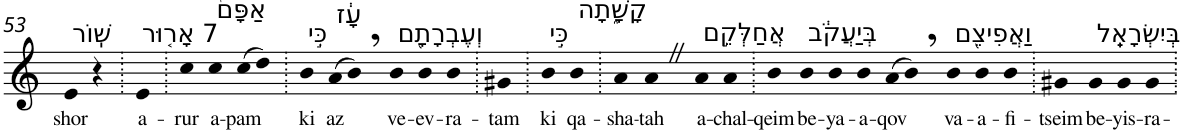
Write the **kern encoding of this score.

**kern	**text
*part1	*part1
*staff1	*staff1
*I"Piano	*
*I'Pno	*
!!LO:PB:g=z
*clefG2	*
*k[]	*
=53	=53
!LO:TX:a:t=שֽׁוֹר	!
!	!LO:LY:b
4e	shor
4r	.
=54.	=54.
!LO:TX:a:t=7 אָר֤וּר	!
!	!LO:LY:b
4e	a-
=55.	=55.
!	!LO:LY:b
4cc	-rur
!LO:TX:a:t=אַפָּם֙	!
!	!LO:LY:b
4cc	a-
!	!LO:LY:b
(>8cc	-pam
8dd)	.
=56.	=56.
!LO:TX:a:t=כִּ֣י	!
!	!LO:LY:b
4b	ki
!LO:TX:a:t=עָ֔ז	!
!	!LO:LY:b
(>8a	az
8b,)	.
!LO:TX:a:t=וְעֶבְרָתָ֖ם	!
!	!LO:LY:b
4b	ve-
!	!LO:LY:b
4b	-ev-
!	!LO:LY:b
4b	-ra-
=57.	=57.
!	!LO:LY:b
4g#X	-tam
=58.	=58.
!LO:TX:a:t=כִּ֣י	!
!	!LO:LY:b
4b	ki
!LO:TX:a:t=קָשָׁ֑תָה	!
!	!LO:LY:b
4b	qa-
=59.	=59.
!	!LO:LY:b
4a	-sha-
!	!LO:LY:b
4aZ	-tah
!LO:TX:a:t=אֲחַלְּקֵ֣ם	!
!	!LO:LY:b
4a	a-
!	!LO:LY:b
4a	-chal-
=60.	=60.
!	!LO:LY:b
4b	-qeim
!LO:TX:a:t=בְּיַעֲקֹ֔ב	!
!	!LO:LY:b
4b	be-
!	!LO:LY:b
4b	-ya-
!	!LO:LY:b
4b	-a-
!	!LO:LY:b
(>8a	-qov
8b,)	.
!LO:TX:a:t=וַאֲפִיצֵ֖ם	!
!	!LO:LY:b
4b	va-
!	!LO:LY:b
4b	-a-
!	!LO:LY:b
4b	-fi-
=61.	=61.
!	!LO:LY:b
4g#X	-tseim
!LO:TX:a:t=בְּיִשְׂרָאֵֽל	!
!	!LO:LY:b
4g#	be-
!	!LO:LY:b
4g#	-yis-
!	!LO:LY:b
4g#	-ra-
=.	=.
*-	*-
